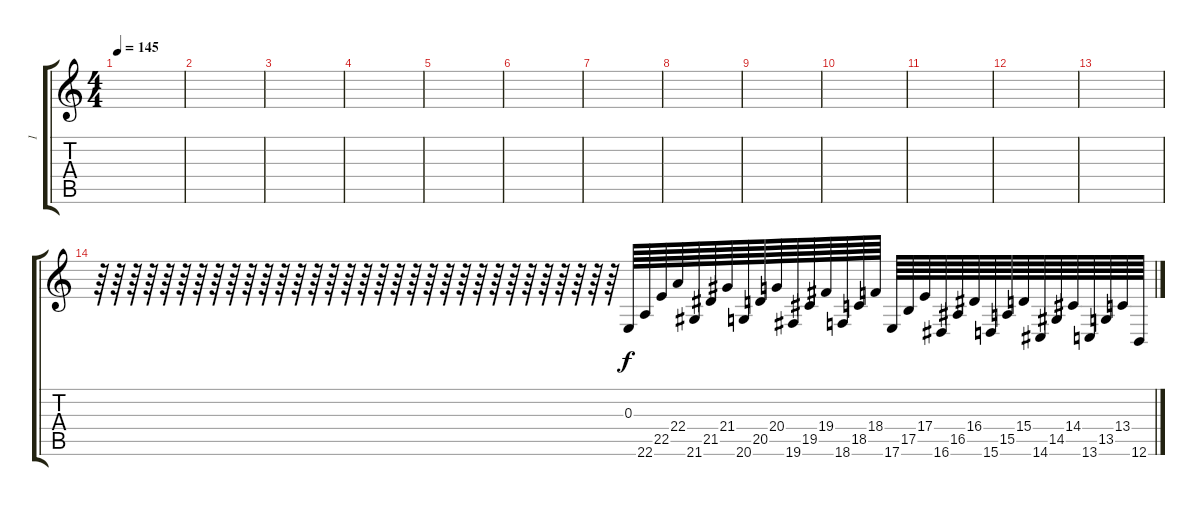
\track ("1" "1") {instrument guitarfretnoise}
\staff {score tabs}
\tuning (Db4 Ab3 E3 B2 Gb2 B1) {hide}
\ts (4 4)
\tempo 145
\clef g2
\ks c
|
|
|
|
|
|
|
|
|
|
|
|
|
r.64 r.64 r.64 r.64 r.64 r.64 r.64 r.64 r.64 r.64 r.64 r.64 r.64 r.64 r.64 r.64 r.64 r.64 r.64 r.64 r.64 r.64 r.64 r.64 r.64 r.64 r.64 r.64 r.64 r.64 r.64 r.64 0.3.64 22.6.64 22.5.64 22.4.64 21.6.64 21.5.64 21.4.64 20.6.64 20.5.64 20.4.64 19.6.64 19.5.64 19.4.64 18.6.64 18.5.64 18.4.64 17.6.64 17.5.64 17.4.64 16.6.64 16.5.64 16.4.64 15.6.64 15.5.64 15.4.64 14.6.64 14.5.64 14.4.64 13.6.64 13.5.64 13.4.64 12.6.64
